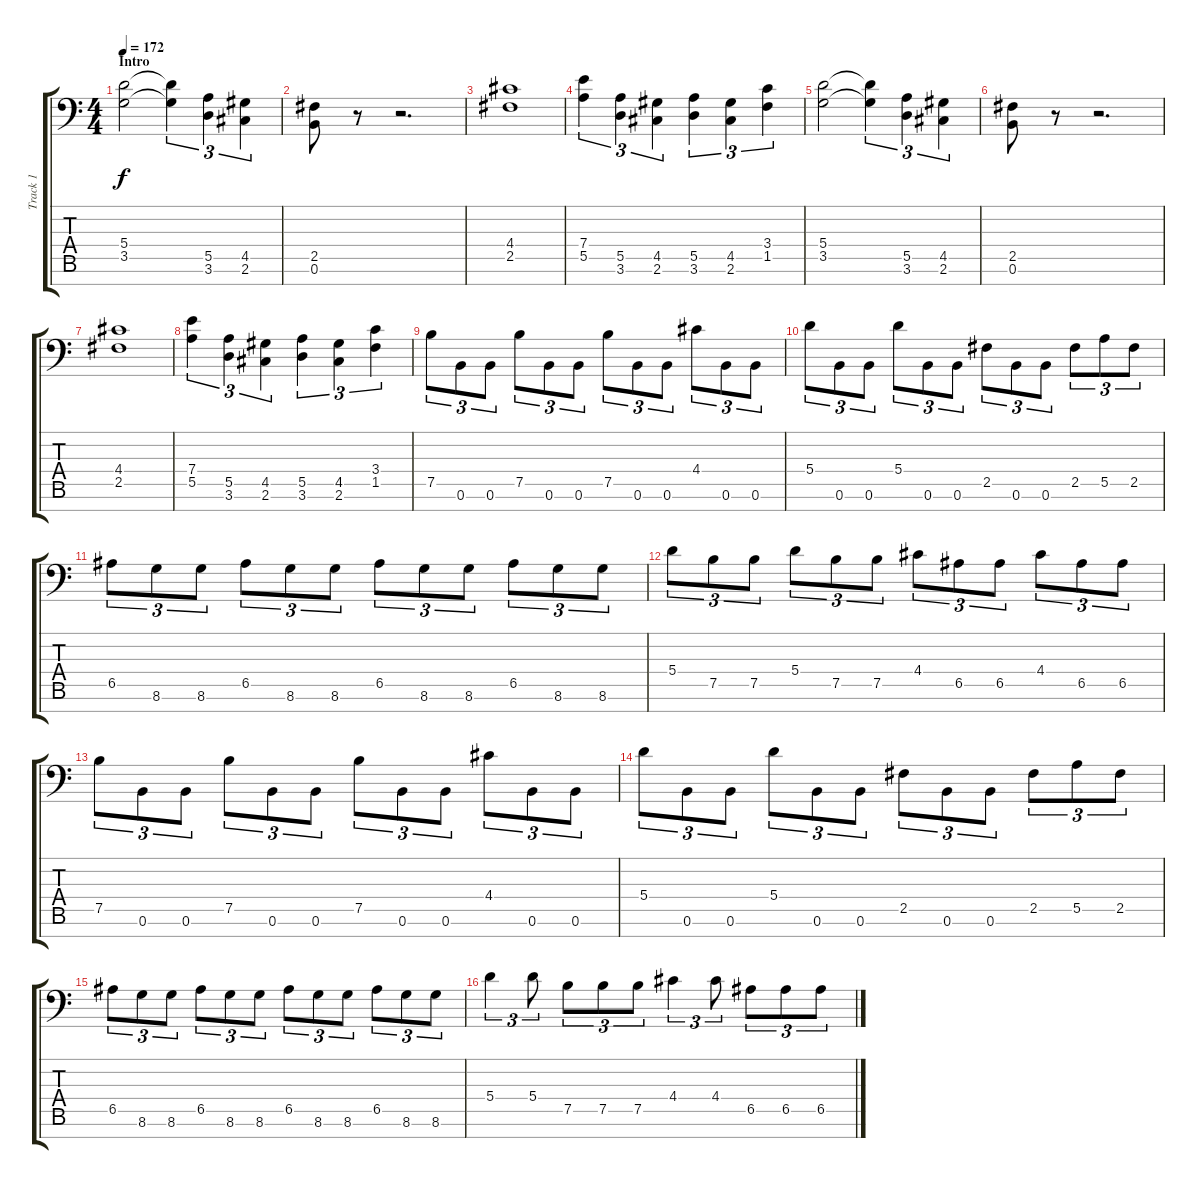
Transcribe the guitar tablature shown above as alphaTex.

\track ("Track 1" "Track 1") {instrument distortionguitar}
\staff {score tabs}
\tuning (B3 Gb3 D3 A2 E2 B1 Gb1) {hide}
\ts (4 4)
\section ("" "Intro")
\tempo 172
\clef f4
\ks c
(5.4 3.5).2{dy f instrument distortionguitar} (5.4{t} 3.5{t}).4{tu (3 2)} (5.5 3.6).4{tu (3 2)} (4.5 2.6).4{tu (3 2)} |
(2.5 0.6).8 r.8 r.2{d} |
(4.4 2.5).1 |
(7.4 5.5).4{tu (3 2)} (5.5 3.6).4{tu (3 2)} (4.5 2.6).4{tu (3 2)} (5.5 3.6).4{tu (3 2)} (4.5 2.6).4{tu (3 2)} (3.4 1.5).4{tu (3 2)} |
(5.4 3.5).2 (5.4{t} 3.5{t}).4{tu (3 2)} (5.5 3.6).4{tu (3 2)} (4.5 2.6).4{tu (3 2)} |
(2.5 0.6).8 r.8 r.2{d} |
(4.4 2.5).1 |
(7.4 5.5).4{tu (3 2)} (5.5 3.6).4{tu (3 2)} (4.5 2.6).4{tu (3 2)} (5.5 3.6).4{tu (3 2)} (4.5 2.6).4{tu (3 2)} (3.4 1.5).4{tu (3 2)} |
7.5.8{tu (3 2)} 0.6.8{tu (3 2)} 0.6.8{tu (3 2)} 7.5.8{tu (3 2)} 0.6.8{tu (3 2)} 0.6.8{tu (3 2)} 7.5.8{tu (3 2)} 0.6.8{tu (3 2)} 0.6.8{tu (3 2)} 4.4.8{tu (3 2)} 0.6.8{tu (3 2)} 0.6.8{tu (3 2)} |
5.4.8{tu (3 2)} 0.6.8{tu (3 2)} 0.6.8{tu (3 2)} 5.4.8{tu (3 2)} 0.6.8{tu (3 2)} 0.6.8{tu (3 2)} 2.5.8{tu (3 2)} 0.6.8{tu (3 2)} 0.6.8{tu (3 2)} 2.5.8{tu (3 2)} 5.5.8{tu (3 2)} 2.5.8{tu (3 2)} |
6.5.8{tu (3 2)} 8.6.8{tu (3 2)} 8.6.8{tu (3 2)} 6.5.8{tu (3 2)} 8.6.8{tu (3 2)} 8.6.8{tu (3 2)} 6.5.8{tu (3 2)} 8.6.8{tu (3 2)} 8.6.8{tu (3 2)} 6.5.8{tu (3 2)} 8.6.8{tu (3 2)} 8.6.8{tu (3 2)} |
5.4.8{tu (3 2)} 7.5.8{tu (3 2)} 7.5.8{tu (3 2)} 5.4.8{tu (3 2)} 7.5.8{tu (3 2)} 7.5.8{tu (3 2)} 4.4.8{tu (3 2)} 6.5.8{tu (3 2)} 6.5.8{tu (3 2)} 4.4.8{tu (3 2)} 6.5.8{tu (3 2)} 6.5.8{tu (3 2)} |
7.5.8{tu (3 2)} 0.6.8{tu (3 2)} 0.6.8{tu (3 2)} 7.5.8{tu (3 2)} 0.6.8{tu (3 2)} 0.6.8{tu (3 2)} 7.5.8{tu (3 2)} 0.6.8{tu (3 2)} 0.6.8{tu (3 2)} 4.4.8{tu (3 2)} 0.6.8{tu (3 2)} 0.6.8{tu (3 2)} |
5.4.8{tu (3 2)} 0.6.8{tu (3 2)} 0.6.8{tu (3 2)} 5.4.8{tu (3 2)} 0.6.8{tu (3 2)} 0.6.8{tu (3 2)} 2.5.8{tu (3 2)} 0.6.8{tu (3 2)} 0.6.8{tu (3 2)} 2.5.8{tu (3 2)} 5.5.8{tu (3 2)} 2.5.8{tu (3 2)} |
6.5.8{tu (3 2)} 8.6.8{tu (3 2)} 8.6.8{tu (3 2)} 6.5.8{tu (3 2)} 8.6.8{tu (3 2)} 8.6.8{tu (3 2)} 6.5.8{tu (3 2)} 8.6.8{tu (3 2)} 8.6.8{tu (3 2)} 6.5.8{tu (3 2)} 8.6.8{tu (3 2)} 8.6.8{tu (3 2)} |
5.4.4{tu (3 2)} 5.4.8{tu (3 2)} 7.5.8{tu (3 2)} 7.5.8{tu (3 2)} 7.5.8{tu (3 2)} 4.4.4{tu (3 2)} 4.4.8{tu (3 2)} 6.5.8{tu (3 2)} 6.5.8{tu (3 2)} 6.5.8{tu (3 2)}
